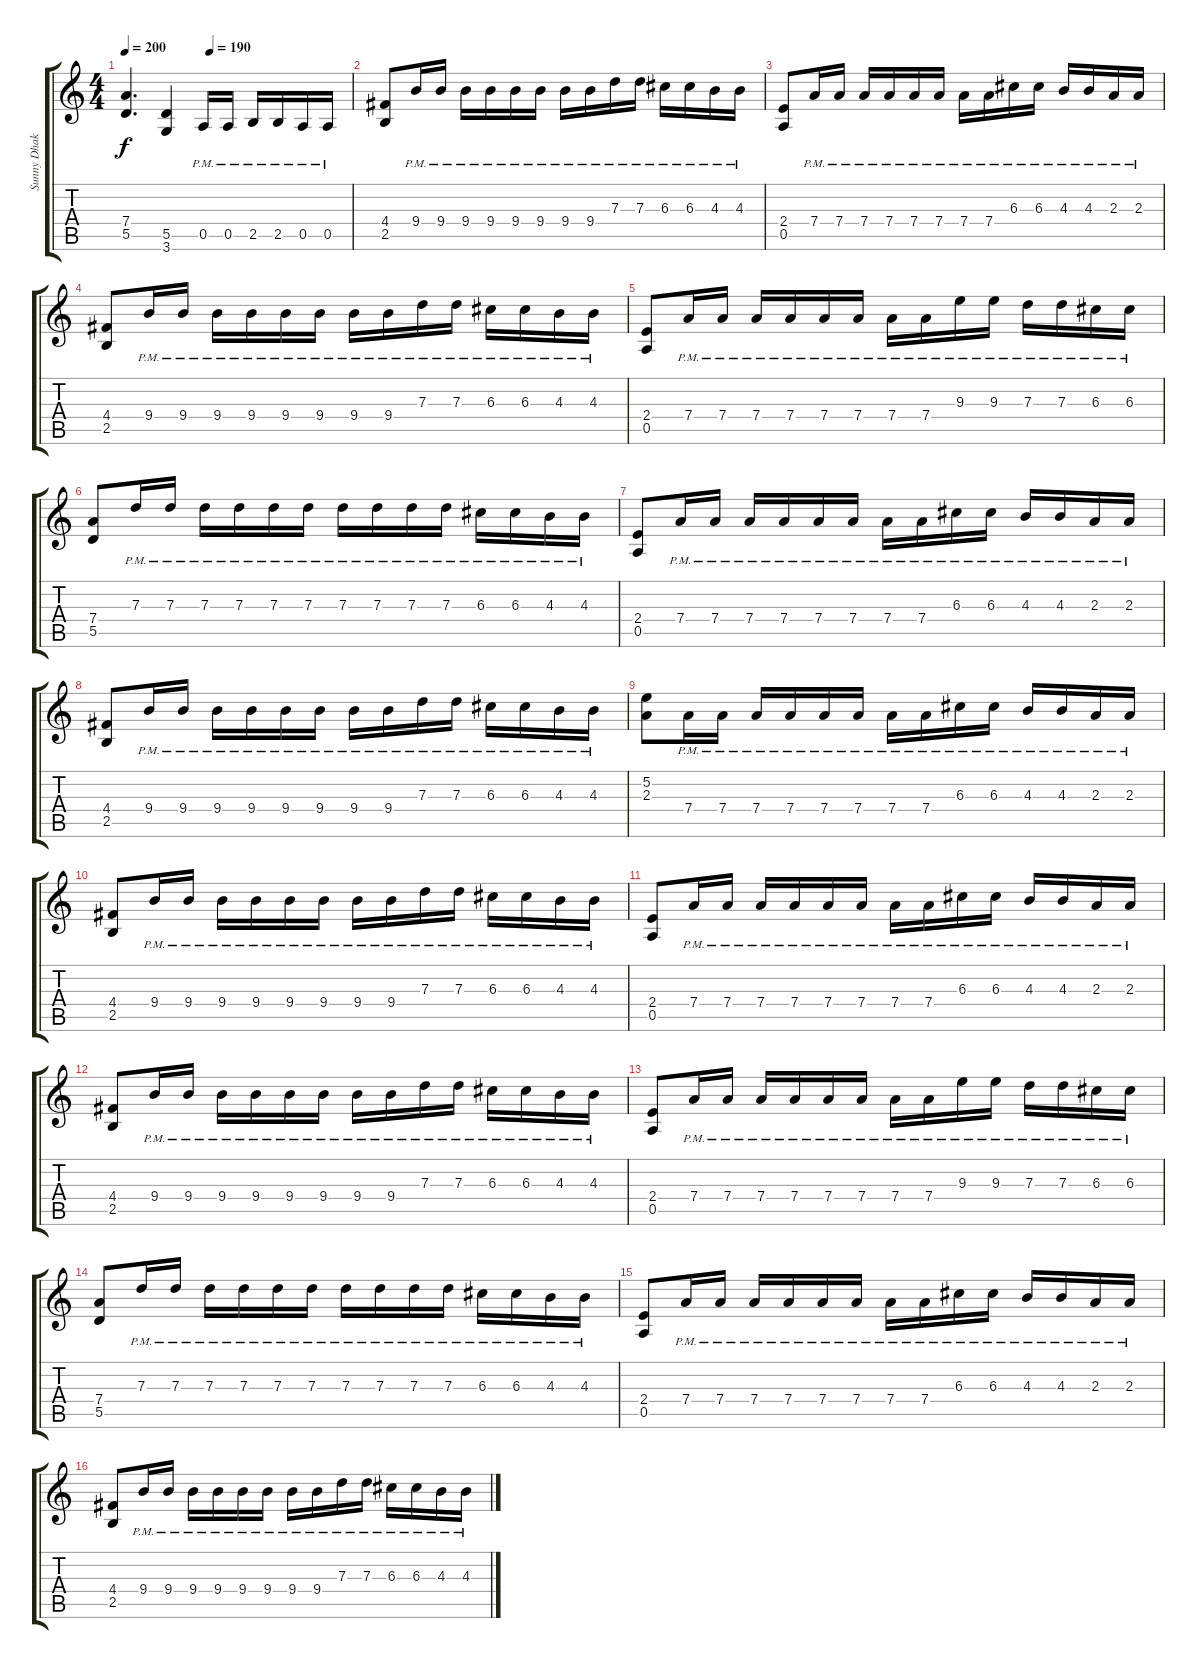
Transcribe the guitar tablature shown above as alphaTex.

\track ("Sunny Dhak" "Sunny Dhak") {instrument distortionguitar}
\staff {score tabs}
\tuning (E4 B3 G3 D3 A2 E2) {hide}
\ts (4 4)
\tempo 200
\tempo (190 0.375)
\clef g2
\ks c
(7.4{t} 5.5{t}).4{d dy f} (5.5 3.6).4 0.5{pm}.16 0.5{pm}.16 2.5{pm}.16 2.5{pm}.16 0.5{pm}.16 0.5{pm}.16 |
(4.4 2.5).8 9.4{pm}.16 9.4{pm}.16 9.4{pm}.16 9.4{pm}.16 9.4{pm}.16 9.4{pm}.16 9.4{pm}.16 9.4{pm}.16 7.3{pm}.16 7.3{pm}.16 6.3{pm}.16 6.3{pm}.16 4.3{pm}.16 4.3{pm}.16 |
(2.4 0.5).8 7.4{pm}.16 7.4{pm}.16 7.4{pm}.16 7.4{pm}.16 7.4{pm}.16 7.4{pm}.16 7.4{pm}.16 7.4{pm}.16 6.3{pm}.16 6.3{pm}.16 4.3{pm}.16 4.3{pm}.16 2.3{pm}.16 2.3{pm}.16 |
(4.4 2.5).8 9.4{pm}.16 9.4{pm}.16 9.4{pm}.16 9.4{pm}.16 9.4{pm}.16 9.4{pm}.16 9.4{pm}.16 9.4{pm}.16 7.3{pm}.16 7.3{pm}.16 6.3{pm}.16 6.3{pm}.16 4.3{pm}.16 4.3{pm}.16 |
(2.4 0.5).8 7.4{pm}.16 7.4{pm}.16 7.4{pm}.16 7.4{pm}.16 7.4{pm}.16 7.4{pm}.16 7.4{pm}.16 7.4{pm}.16 9.3{pm}.16 9.3{pm}.16 7.3{pm}.16 7.3{pm}.16 6.3{pm}.16 6.3{pm}.16 |
(7.4 5.5).8 7.3{pm}.16 7.3{pm}.16 7.3{pm}.16 7.3{pm}.16 7.3{pm}.16 7.3{pm}.16 7.3{pm}.16 7.3{pm}.16 7.3{pm}.16 7.3{pm}.16 6.3{pm}.16 6.3{pm}.16 4.3{pm}.16 4.3{pm}.16 |
(2.4 0.5).8 7.4{pm}.16 7.4{pm}.16 7.4{pm}.16 7.4{pm}.16 7.4{pm}.16 7.4{pm}.16 7.4{pm}.16 7.4{pm}.16 6.3{pm}.16 6.3{pm}.16 4.3{pm}.16 4.3{pm}.16 2.3{pm}.16 2.3{pm}.16 |
(4.4 2.5).8 9.4{pm}.16 9.4{pm}.16 9.4{pm}.16 9.4{pm}.16 9.4{pm}.16 9.4{pm}.16 9.4{pm}.16 9.4{pm}.16 7.3{pm}.16 7.3{pm}.16 6.3{pm}.16 6.3{pm}.16 4.3{pm}.16 4.3{pm}.16 |
(5.2 2.3).8 7.4{pm}.16 7.4{pm}.16 7.4{pm}.16 7.4{pm}.16 7.4{pm}.16 7.4{pm}.16 7.4{pm}.16 7.4{pm}.16 6.3{pm}.16 6.3{pm}.16 4.3{pm}.16 4.3{pm}.16 2.3{pm}.16 2.3{pm}.16 |
(4.4 2.5).8 9.4{pm}.16 9.4{pm}.16 9.4{pm}.16 9.4{pm}.16 9.4{pm}.16 9.4{pm}.16 9.4{pm}.16 9.4{pm}.16 7.3{pm}.16 7.3{pm}.16 6.3{pm}.16 6.3{pm}.16 4.3{pm}.16 4.3{pm}.16 |
(2.4 0.5).8 7.4{pm}.16 7.4{pm}.16 7.4{pm}.16 7.4{pm}.16 7.4{pm}.16 7.4{pm}.16 7.4{pm}.16 7.4{pm}.16 6.3{pm}.16 6.3{pm}.16 4.3{pm}.16 4.3{pm}.16 2.3{pm}.16 2.3{pm}.16 |
(4.4 2.5).8 9.4{pm}.16 9.4{pm}.16 9.4{pm}.16 9.4{pm}.16 9.4{pm}.16 9.4{pm}.16 9.4{pm}.16 9.4{pm}.16 7.3{pm}.16 7.3{pm}.16 6.3{pm}.16 6.3{pm}.16 4.3{pm}.16 4.3{pm}.16 |
(2.4 0.5).8 7.4{pm}.16 7.4{pm}.16 7.4{pm}.16 7.4{pm}.16 7.4{pm}.16 7.4{pm}.16 7.4{pm}.16 7.4{pm}.16 9.3{pm}.16 9.3{pm}.16 7.3{pm}.16 7.3{pm}.16 6.3{pm}.16 6.3{pm}.16 |
(7.4 5.5).8 7.3{pm}.16 7.3{pm}.16 7.3{pm}.16 7.3{pm}.16 7.3{pm}.16 7.3{pm}.16 7.3{pm}.16 7.3{pm}.16 7.3{pm}.16 7.3{pm}.16 6.3{pm}.16 6.3{pm}.16 4.3{pm}.16 4.3{pm}.16 |
(2.4 0.5).8 7.4{pm}.16 7.4{pm}.16 7.4{pm}.16 7.4{pm}.16 7.4{pm}.16 7.4{pm}.16 7.4{pm}.16 7.4{pm}.16 6.3{pm}.16 6.3{pm}.16 4.3{pm}.16 4.3{pm}.16 2.3{pm}.16 2.3{pm}.16 |
(4.4 2.5).8 9.4{pm}.16 9.4{pm}.16 9.4{pm}.16 9.4{pm}.16 9.4{pm}.16 9.4{pm}.16 9.4{pm}.16 9.4{pm}.16 7.3{pm}.16 7.3{pm}.16 6.3{pm}.16 6.3{pm}.16 4.3{pm}.16 4.3{pm}.16
